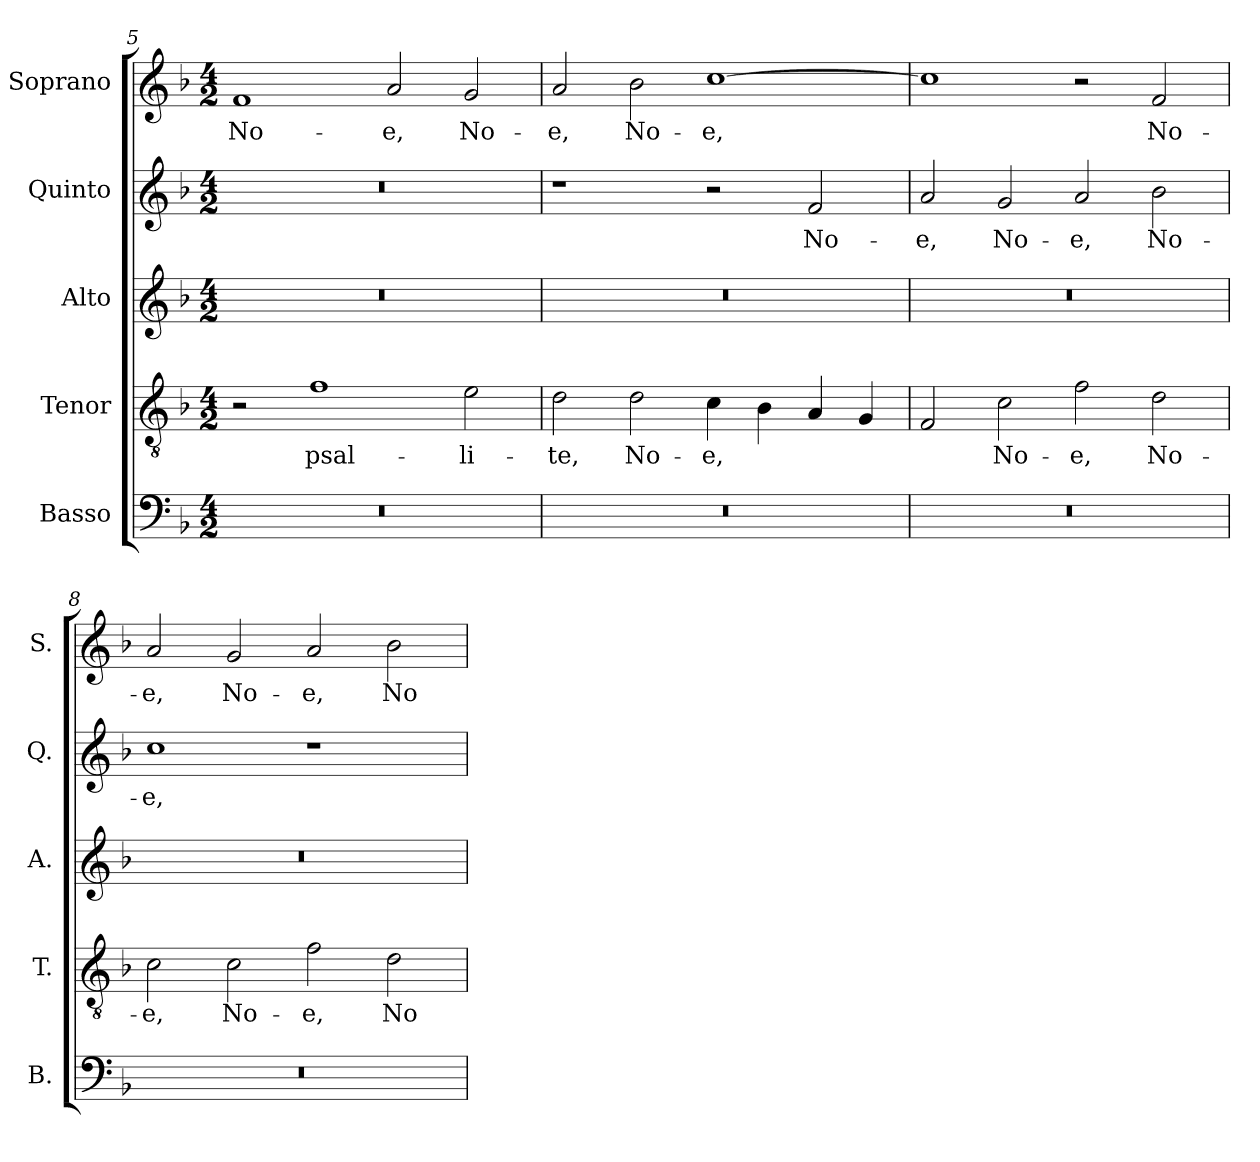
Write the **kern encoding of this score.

**kern	**kern	**text	**kern	**kern	**text	**kern	**text
*part5	*part4	*part4	*part3	*part2	*part2	*part1	*part1
*staff5	*staff4	*staff4	*staff3	*staff2	*staff2	*staff1	*staff1
*I"Basso	*I"Tenor	*	*I"Alto	*I"Quinto	*	*I"Soprano	*
*I'B.	*I'T.	*	*I'A.	*I'Q.	*	*I'S.	*
*clefF4	*clefGv2	*	*clefG2	*clefG2	*	*clefG2	*
*	*ITrd7c12	*	*	*	*	*	*
*k[b-]	*k[b-]	*	*k[b-]	*k[b-]	*	*k[b-]	*
*F:	*F:	*	*F:	*F:	*	*F:	*
*M4/2	*M4/2	*	*M4/2	*M4/2	*	*M4/2	*
=5	=5	=5	=5	=5	=5	=5	=5
!LO:N:vis=1	!	!	!LO:N:vis=1	!LO:N:vis=1	!	!	!
!	!	!	!	!	!	!	!LO:LY:b:color=#000000
0r	2r	.	0r	0r	.	1fi	No-
!	!	!LO:LY:b:color=#000000	!	!	!	!	!
.	1Fi	psal-	.	.	.	.	.
!	!	!	!	!	!	!	!LO:LY:b:color=#000000
.	.	.	.	.	.	2ai/	-e,
!	!	!LO:LY:b:color=#000000	!	!	!	!	!
!	!	!	!	!	!	!	!LO:LY:b:color=#000000
.	2Ei\	-li-	.	.	.	2gi/	No-
=6	=6	=6	=6	=6	=6	=6	=6
!LO:N:vis=1	!	!	!	!	!	!	!
!	!	!LO:LY:b:color=#000000	!LO:N:vis=1	!	!	!	!
!	!	!	!	!	!	!	!LO:LY:b:color=#000000
0r	2Di\	-te,	0r	1r	.	2ai/	-e,
!	!	!LO:LY:b:color=#000000	!	!	!	!	!
!	!	!	!	!	!	!	!LO:LY:b:color=#000000
.	2Di\	No-	.	.	.	2b-i\	No-
!	!	!LO:LY:b:color=#000000	!	!	!	!	!
!	!	!	!	!	!	!	!LO:LY:b:color=#000000
.	4Ci\	-e,	.	2r	.	[1cci	-e,
.	4BB-i\	.	.	.	.	.	.
!	!	!	!	!	!LO:LY:b:color=#000000	!	!
.	4AAi/	.	.	2fi/	No-	.	.
.	4GGi/	.	.	.	.	.	.
!!LO:LB:g=z
=7	=7	=7	=7	=7	=7	=7	=7
!LO:N:vis=1	!	!	!LO:N:vis=1	!	!	!	!
!	!	!	!	!	!LO:LY:b:color=#000000	!	!
0r	2FFi/	.	0r	2ai/	-e,	1cci]	.
!	!	!LO:LY:b:color=#000000	!	!	!	!	!
!	!	!	!	!	!LO:LY:b:color=#000000	!	!
.	2Ci\	No-	.	2gi/	No-	.	.
!	!	!LO:LY:b:color=#000000	!	!	!	!	!
!	!	!	!	!	!LO:LY:b:color=#000000	!	!
.	2Fi\	-e,	.	2ai/	-e,	2r	.
!	!	!LO:LY:b:color=#000000	!	!	!	!	!
!	!	!	!	!	!LO:LY:b:color=#000000	!	!
!	!	!	!	!	!	!	!LO:LY:b:color=#000000
.	2Di\	No-	.	2b-i\	No-	2fi/	No-
=8	=8	=8	=8	=8	=8	=8	=8
!LO:N:vis=1	!	!	!	!	!	!	!
!	!	!LO:LY:b:color=#000000	!LO:N:vis=1	!	!	!	!
!	!	!	!	!	!LO:LY:b:color=#000000	!	!
!	!	!	!	!	!	!	!LO:LY:b:color=#000000
0r	2Ci\	-e,	0r	1cci	-e,	2ai/	-e,
!	!	!LO:LY:b:color=#000000	!	!	!	!	!
!	!	!	!	!	!	!	!LO:LY:b:color=#000000
.	2Ci\	No-	.	.	.	2gi/	No-
!	!	!LO:LY:b:color=#000000	!	!	!	!	!
!	!	!	!	!	!	!	!LO:LY:b:color=#000000
.	2Fi\	-e,	.	1r	.	2ai/	-e,
!	!	!LO:LY:b:color=#000000	!	!	!	!	!
!	!	!	!	!	!	!	!LO:LY:b:color=#000000
.	2Di\	No-	.	.	.	2b-i\	No-
=	=	=	=	=	=	=	=
*-	*-	*-	*-	*-	*-	*-	*-
